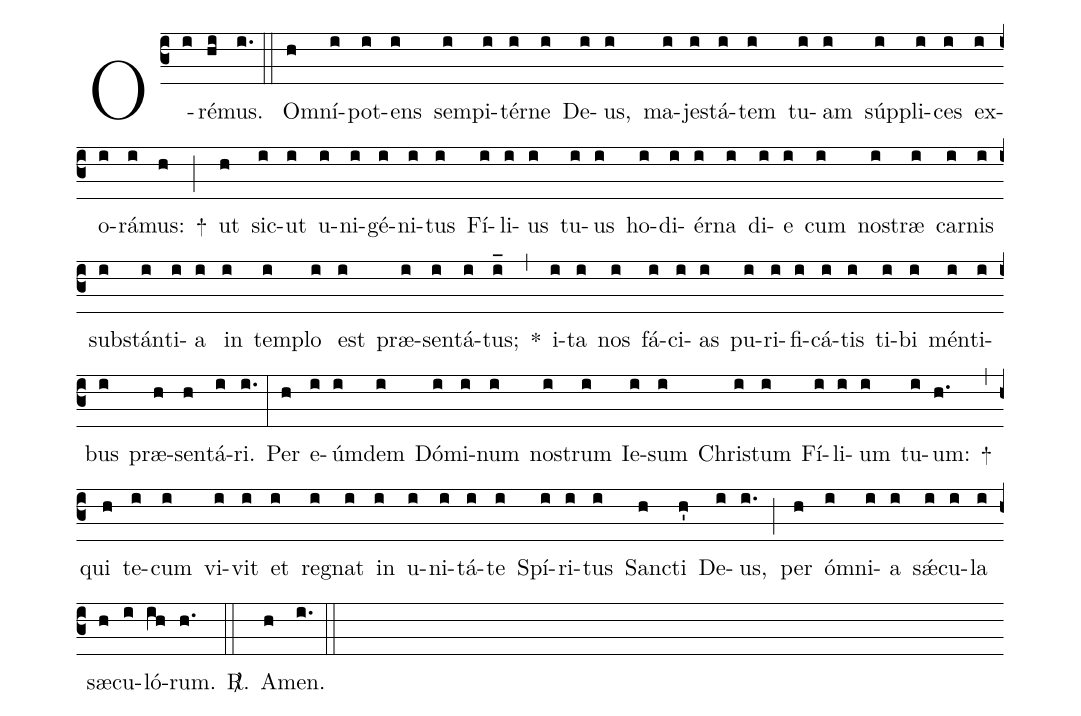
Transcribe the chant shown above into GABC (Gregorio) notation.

%%
(c3)
O(i)ré(hi)mus.(i.) (::)

Om(h)ní(i)pot(i)ens(i) sem(i)pi(i)tér(i)ne(i) De(i)us,(i) ma(i)jes(i)tá(i)tem(i) tu(i)am(i) súp(i)pli(i)ces(i) ex(i)o(i)rá(i)mus:(h) +(;)
ut(h) sic(i)ut(i) u(i)ni(i)gé(i)ni(i)tus(i) Fí(i)li(i)us(i) tu(i)us(i) ho(i)di(i)ér(i)na(i) di(i)e(i) cum(i) nos(i)træ(i) car(i)nis(i) sub(i)stán(i)ti(i)a(i) in(i) tem(i)plo(i) est(i) præ(i)sen(i)tá(i)tus;(i_) *(,)
i(i)ta(i) nos(i) fá(i)ci(i)as(i) pu(i)ri(i)fi(i)cá(i)tis(i) ti(i)bi(i) mén(i)ti(i)bus(i) præ(h)sen(h)tá(i)ri.(i.) (:)

Per(h) e(i)úm(i)dem(i) Dó(i)mi(i)num(i) nos(i)trum(i) Ie(i)sum(i) Chris(i)tum(i) Fí(i)li(i)um(i) tu(i)um:(h.) +(,)
qui(h) te(i)cum(i) vi(i)vit(i) et(i) reg(i)nat(i) in(i) u(i)ni(i)tá(i)te(i) Spí(i)ri(i)tus(i) San(h)cti(h') De(i)us,(i.) (;)
per(h) óm(i)ni(i)a(i) sǽ(i)cu(i)la(i) sæ(h)cu(i)ló(ih)rum.(h.) <sp>R/</sp>.(::)
A(h)men.(i.) (::)
